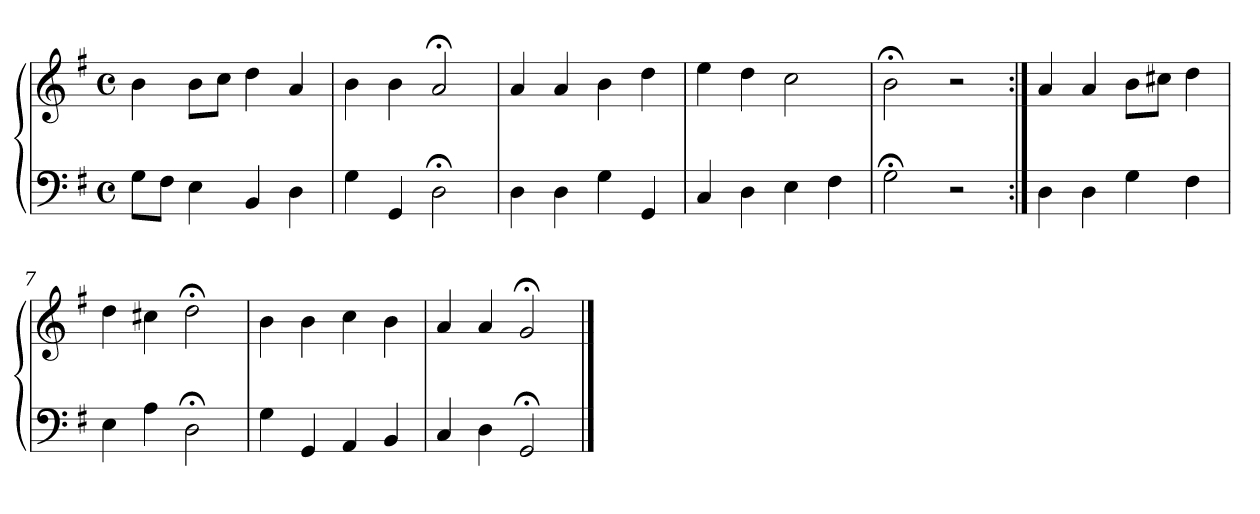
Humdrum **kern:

**kern	**kern
*part1	*part1
*staff2	*staff1
*clefF4	*clefG2
*k[f#]	*k[f#]
*M4/4	*M4/4
*met(c)	*met(c)
=1	=1
8GL	4b
8F#J	.
4E	8bL
.	8ccJ
4BB	4dd
4D	4a
=2	=2
4G	4b
4GG	4b
2D;<	2a;<
=3	=3
4D	4a
4D	4a
4G	4b
4GG	4dd
=4	=4
4C	4ee
4D	4dd
4E	2cc
4F#	.
=5	=5
2G;<	2b;<
2r	2r
=6:|!	=6:|!
4D	4a
4D	4a
4G	8bL
.	8cc#XJ
4F#	4dd
=7	=7
4E	4dd
4A	4cc#X
2D;<	2dd;<
!!LO:LB:g=z
=8	=8
4G	4b
4GG	4b
4AA	4cc
4BB	4b
=9	=9
4C	4a
4D	4a
2GG;<	2g;<
==	==
*-	*-
